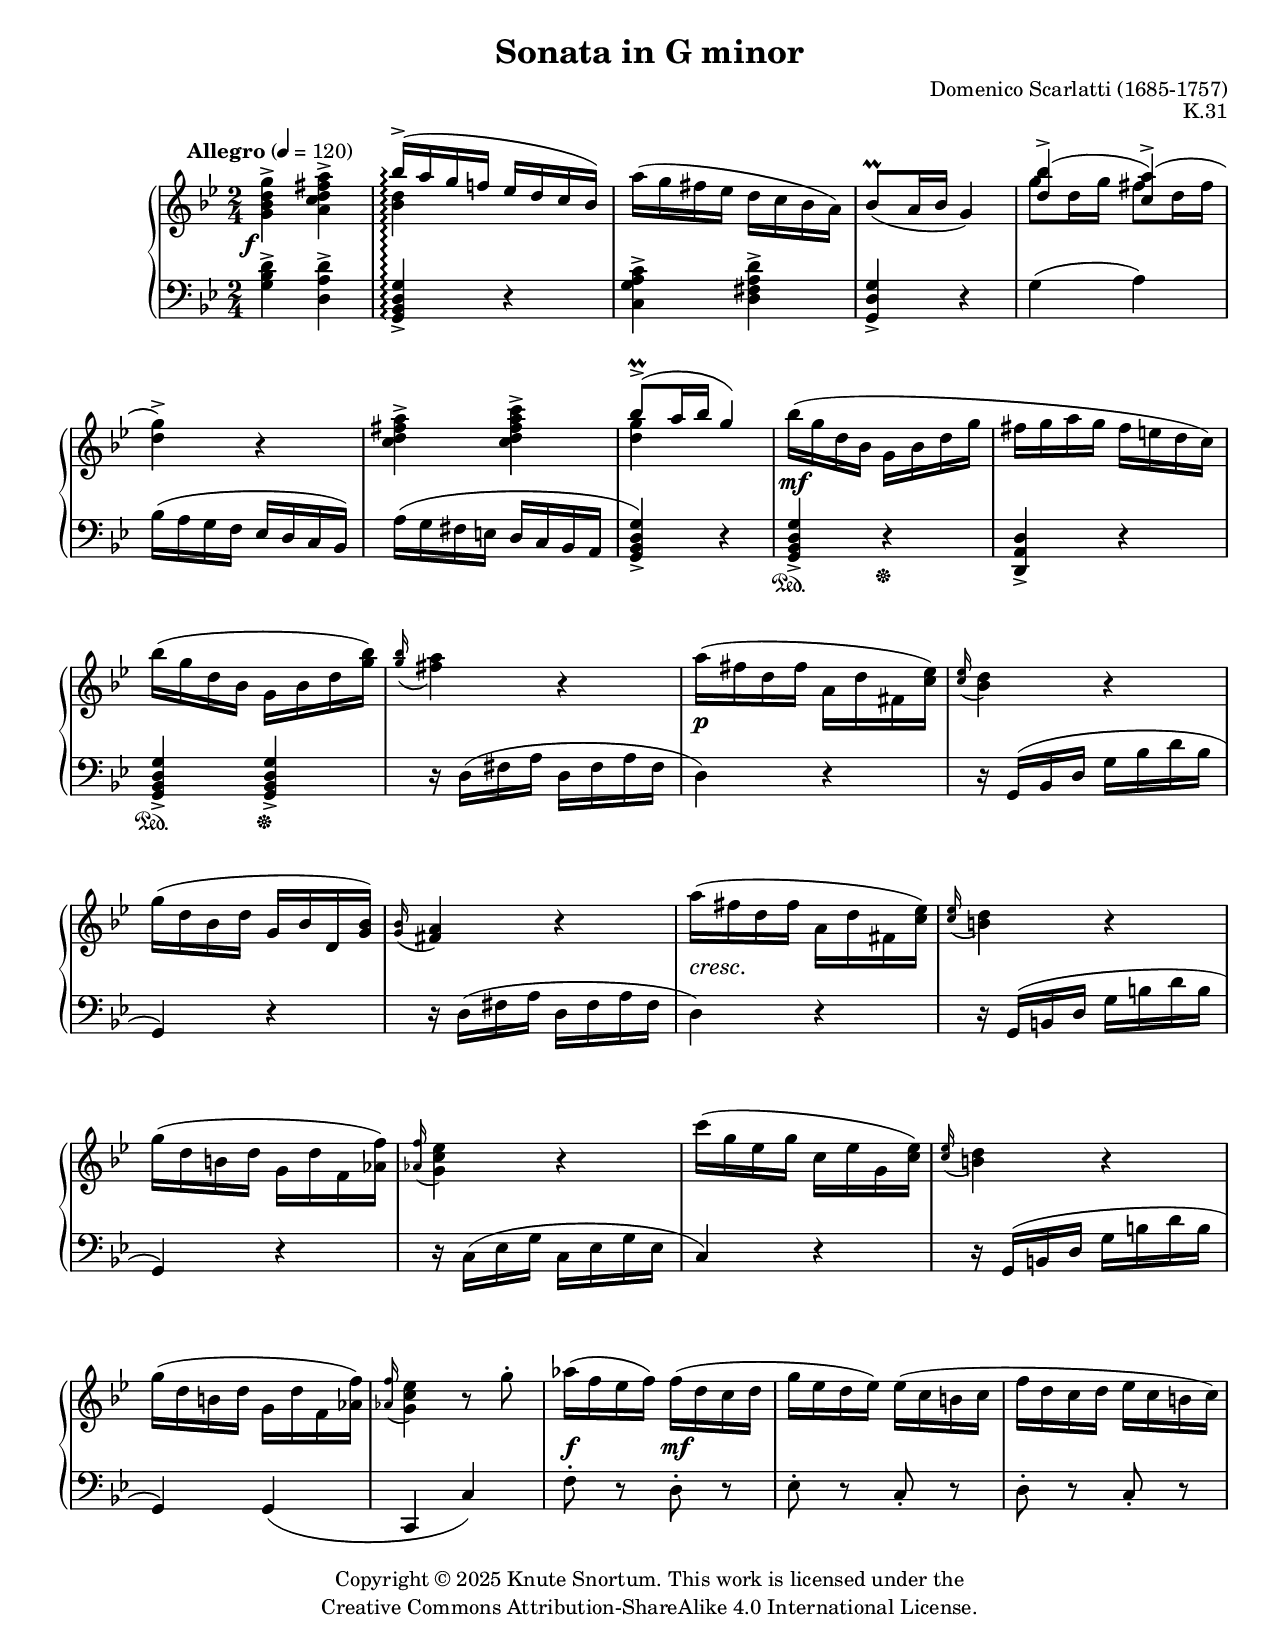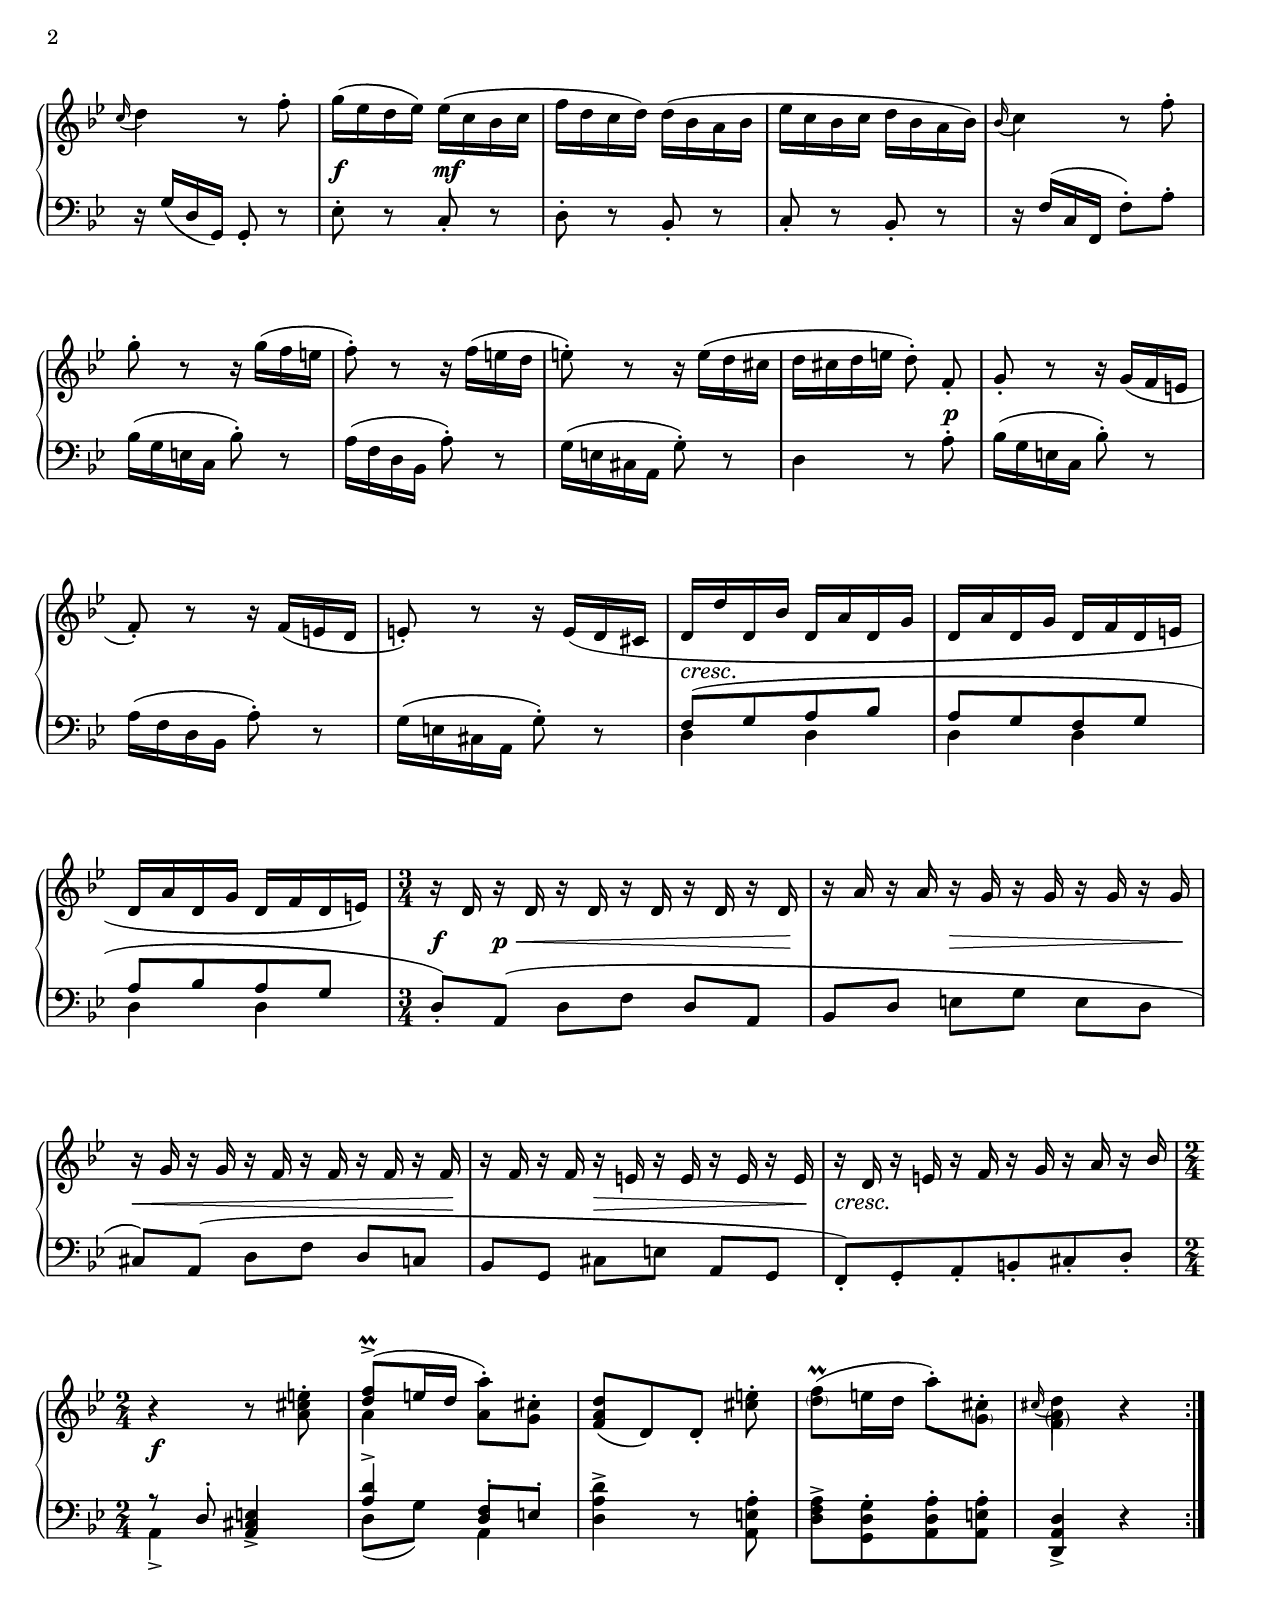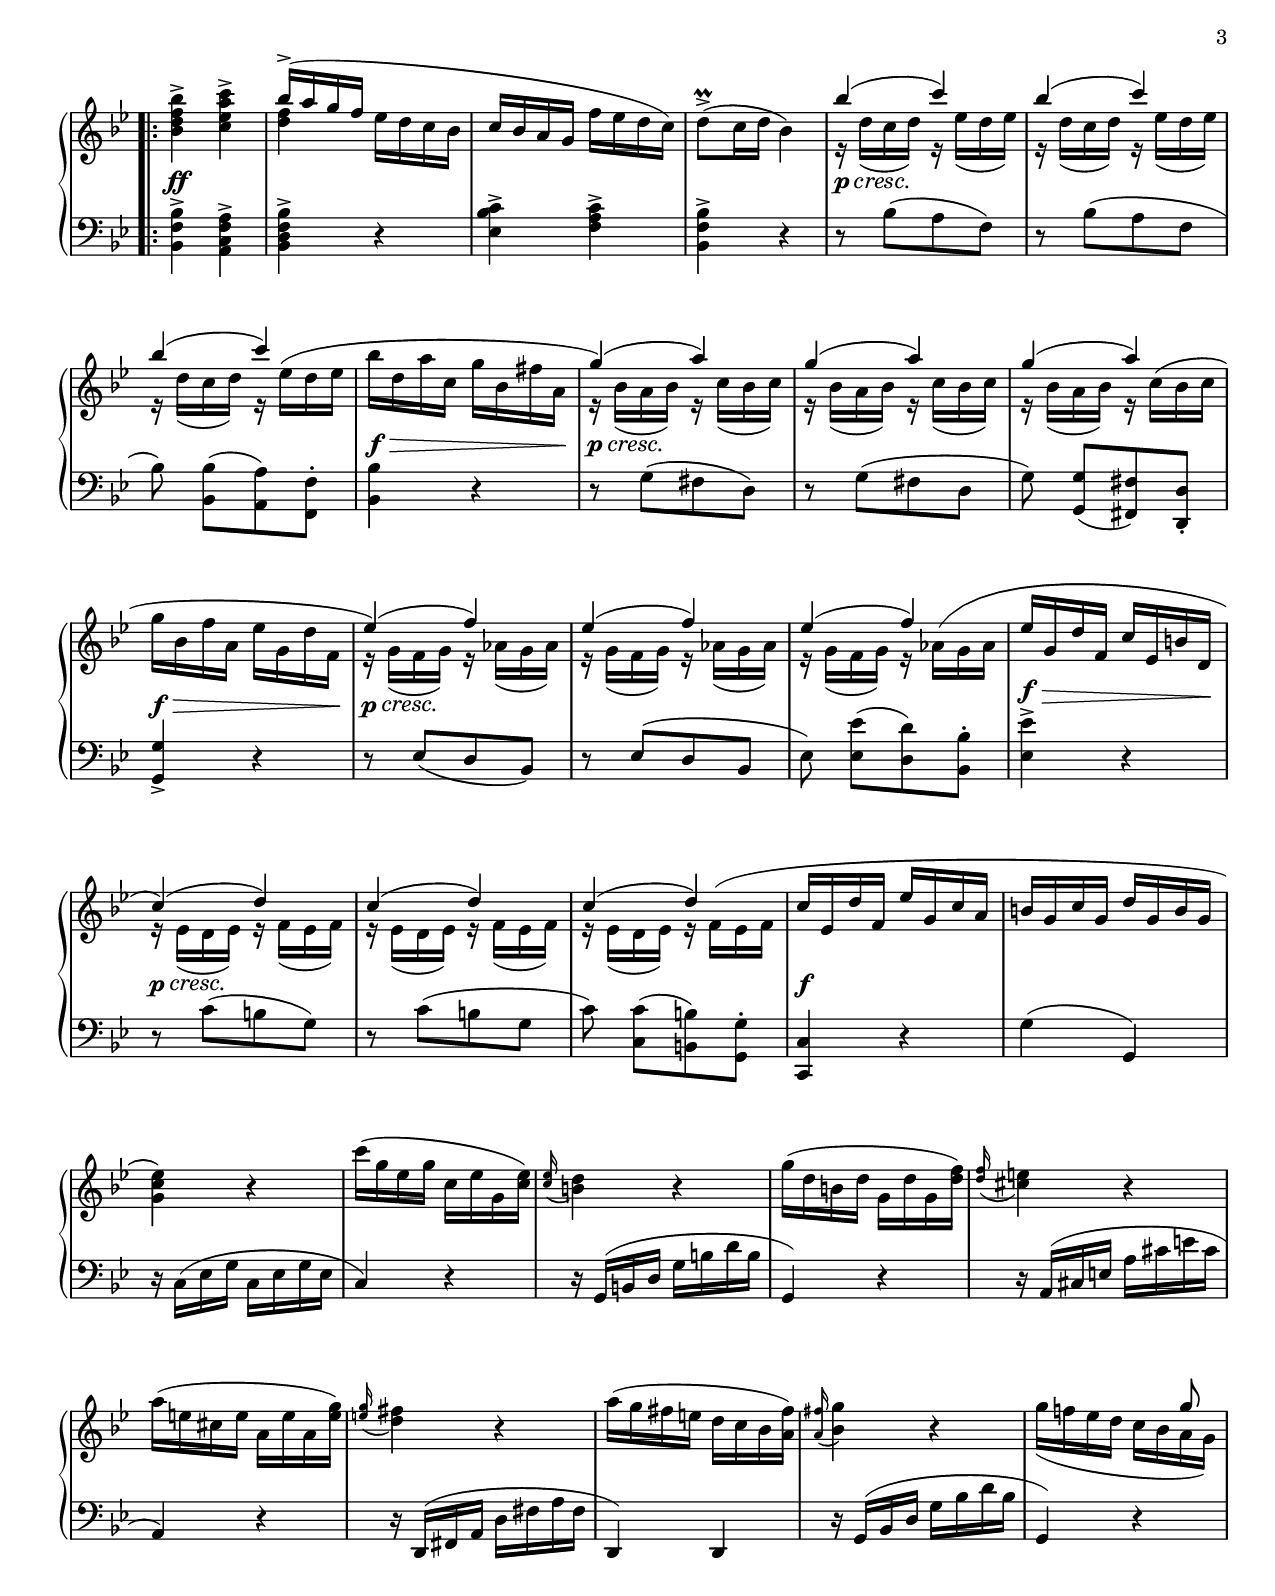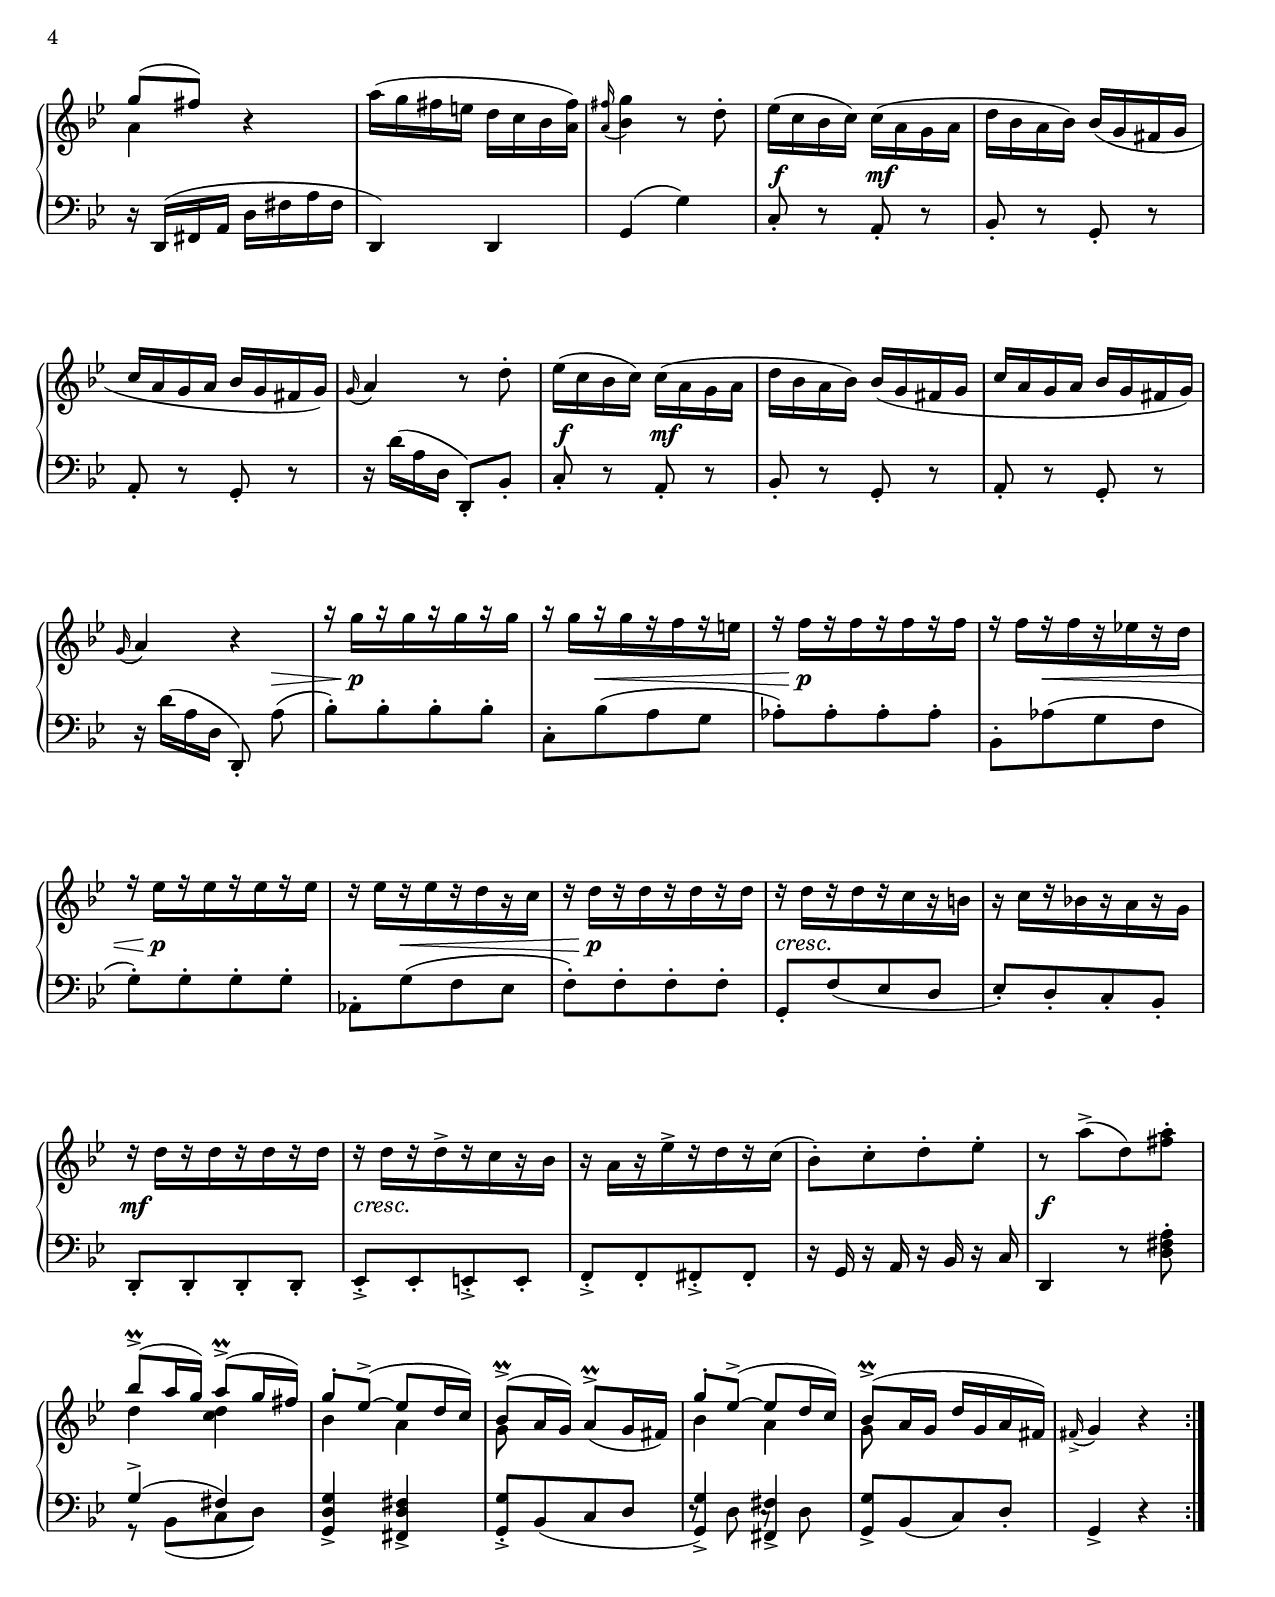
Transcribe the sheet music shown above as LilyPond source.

%...+....1....+....2....+....3....+....4....+....5....+....6....+....7....+....

\version "2.24.0"
\include "globals.ily"

\header { 
  title = "Sonata in G minor"
  opus = "K.31"
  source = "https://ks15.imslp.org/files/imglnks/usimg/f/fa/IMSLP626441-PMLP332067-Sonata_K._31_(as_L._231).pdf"
}

%
% Positions and shapes
%

slurShapeA = \shape #'((-10 . -2) (-10 . 0) (0 . 0) (0 . 0)) \etc
slurShapeB = \shape #'((0 . 0) (0 . 0.5) (2 . 1) (2 . 1)) \etc
slurShapeC = \shape #'((-3 . 0) (-3 . 0) (0 . 0) (0 . 0)) \etc
slurShapeD = \shape #'(
                        ((-10 . -4) (-8 . 2) (0 . 0) (0 . 0))
                        ((0.25 . 0) (0.25 . 0) (0 . 0) (0 . 0))
                      ) \etc
slurShapeE = \shape #'(
                        ((-10 . -2) (-10 . 0) (0 . 0) (0 . 0))
                        ((0 . 0) (0 . 0) (0 . 0) (0 . 0))
                      ) \etc
slurShapeF = \shape #'((0 . 0) (0 . 0) (0 . 0) (0 . -1)) \etc
slurShapeG = \shape #'(
                        ((0 . 1) (0 . -1) (0 . 0) (0 . 0))
                        ((0 . 0) (0 . 0) (0 . 0) (0 . 0))
                      ) \etc
slurShapeH = \shape #'(
                        ((0 . 0) (0 . 0) (0 . 0) (0 . 0))
                        ((0 . 2) (0 . 2) (0 . 2) (0 . 2))
                      ) \etc
slurShapeI = \shape #'((0 . 0) (0 . 0) (0 . 0) (0 . -1.5)) \etc
slurShapeJ = \shape #'((0 . 0) (0 . 1) (0 . 2) (0 . 2.5)) \etc
slurShapeK = \shape #'((0 . 2.5) (0 . 2) (0 . 1) (0 . 0)) \etc
slurShapeL = \shape #'((0 . 0) (0 . 1) (0 . 2.5) (0 . 4)) \etc
slurShapeM = \shape #'((0 . 0) (0 . 1) (0 . 2) (0 . 3)) \etc

moveNoteA = \tweak NoteColumn.force-hshift 0.5 \etc
moveNoteB = \tweak NoteColumn.force-hshift 0.5 \etc

moveRestA = \tweak Rest.X-offset -0.5 \etc
moveRestB = \tweak Rest.X-offset -0.4 \etc

parenSizeA = \tweak Parentheses.font-size #-2 \etc

%
% Music
%

global = {
  \time 2/4
  \key g \minor
}

rightHandUpper = \relative {
  \repeat volta 2 {
    <g' bf d g>4-> <a c d fs a>-> |
    \voiceOne bf'16->(\arpeggio a g f!  ef d c bf) |
    \oneVoice a'16( g fs ef  d c bf a) |
    bf8(\prall a16 bf g4) |
    \voiceOne \moveNoteA <d' bf'>4->( \moveNoteB <c a'>->)( |
    \oneVoice <d g>4->) r |
    <c d fs a>4-> <c d fs a c>-> |
    \voiceOne bf'8->-\slurShapeF (\prall a16 bf g4) |
    
    \barNumberCheck 9
    \oneVoice bf16( g d bf  g bf d g |
    fs16 g a g  fs e d c) |
    bf'16( g d bf  g bf d <g bf>) |
    \appoggiatura { q16 } <fs a>4 r |
    a16( fs d fs  a, d fs, <c' ef>) |
    \appoggiatura { q16 } <bf d>4 r |
    g'16( d bf d  g, bf d, <g bf>) |
    \appoggiatura { q16 } <fs a>4 r |
    
    \barNumberCheck 17
    a'16( fs d fs  a, d fs, <c' ef>) |
    \appoggiatura { q16 } <b d>4 r |
    g'16( d b d  g, d' f, <af f'>) |
    \appoggiatura { q16 } <g c ef>4 r |
    c'16( g ef g  c, ef g, <c ef>) |
    \appoggiatura { q16 } <b d>4 r |
    g'16( d b d  g, d' f, <af f'>) |
    \appoggiatura { q16 } <g c ef>4 r8 g'-. |
    
    \barNumberCheck 25
    af16( f ef f)  f( d c d |
    g16 ef d ef)  ef( c b c |
    f16 d c d  ef c b c) |
    \appoggiatura { c16 } d4 r8 f-. |
    g16( ef d ef)  ef( c bf c |
    f16 d c d)  d( bf a bf |
    ef16 c bf c  d bf a bf) |
    \appoggiatura { bf16 } c4 r8 f-. |
    
    \barNumberCheck 33
    g8-. r  r16 g( f e |
    f8-.) r  r16 f( e d |
    e8-.) r  r16 e( d cs |
    d16 cs d e  d8-.) f,-.\noBeam |
    g8-. r  r16 g( f e |
    f8-.) r  r16 f( e d |
    e8-.) r  r16 e-\slurShapeG ( d cs |
    d16 d' d, bf'  d, a' d, g |
    
    \barNumberCheck 41
    d16 a' d, g  d f d e |
    d16 a' d, g  d f d e) |
    \time 3/4
    r16 d r d r d r d r d r d |
    r16 a' r a r g r g r g r g |
    r16 g r g r f r f r f r f |
    r16 f r f r e r e r e r e |
    r16 d r e r f r g r a r \stemUp bf |
    \time 2/4
    \stemNeutral r4 r8 <a cs e>-. |
    
    \barNumberCheck 49
    \voiceOne <d f>8->(\prall e16 d \oneVoice <a a'>8-.) <g cs>-. |
    <f a d>8[( d) d-.] <cs' e>-. |
    <\parenthesize d f>8(\prall e16 d  a'8-.) <\parenthesize g, cs>8-. |
    << 
      { \appoggiatura { cs16 } \voiceFour d4 } 
      \new Voice { \voiceFour \parenSizeA \parenthesize <f, a> } 
    >>
    \oneVoice r4 |
  }
  \repeat volta 2 {
    <bf d f bf>4-> <c ef a c>-> |
    \voiceOne bf'16->-\slurShapeI ( a g f  \oneVoice ef d c bf |
    c16 bf a g  f' ef d c) |
    d8->(\prall c16 d bf4) |
    
    \barNumberCheck 57
    \voiceOne bf'4( c) |
    bf4( c) |
    bf4( c) |
    \oneVoice bf16-\slurShapeA ( d, a' c,  g' bf, fs' a, |
    \voiceOne g'4)( a) |
    g4( a) |
    g4( a) |
    \oneVoice g16-\slurShapeC ( bf, f' a,  ef' g, d' f, |
    
    \barNumberCheck 65
    \voiceOne ef'4)( f)
    ef4( f) |
    ef4( f) |
    ef16-\slurShapeD ( g, d' f,  c' ef, b' d, |
    c'4)( d) |
    c4( d) |
    c4( d) |
    \oneVoice \stemUp c16-\slurShapeE ( ef, d' f,  ef' g, c a |
    
    \barNumberCheck 73
    b16 g c g  d' g, b g |
    \stemNeutral <g c ef>4) r |
    c'16( g ef g  c, ef g, <c ef>) |
    \appoggiatura { q16 } <b d>4 r |
    g'16( d b d  g, d' g, <d' f>) |
    \appoggiatura { q16 } <cs e>4 r |
    a'16( e cs e  a, e' a, <e' g>) |
    \appoggiatura { q16 } <d fs>4 r |
    
    \barNumberCheck 81
    a'16( g fs e  d c bf <a fs'>) |
    \appoggiatura { q16 } <bf g'>4 r |
    \voiceOne s4. g'8 |
    g8( fs) \oneVoice r4 |
    a16( g fs e  d c bf <a fs'>) |
    \appoggiatura { q16 } <bf g'>4 r8 d-. |
    ef16( c bf c)  \stemDown c( a g a |
    d16 bf a bf)  \stemNeutral bf( g fs g |
    
    \barNumberCheck 89
    c16 a g a  bf g fs g) |
    \appoggiatura { g16 } a4 r8 d-. |
    ef16( c bf c)  \stemDown c( a g a |
    d16 bf a bf)  \stemNeutral bf( g fs g |
    c16 a g a  bf g fs g) |
    \appoggiatura { g16 } a4 r|
    a'16\rest g[ r g r g r g] |
    a16\rest g[ r g r f r e] |
    
    \barNumberCheck 97
    f16\rest f[ r f r f r f] |
    f16\rest f[ r f r ef! r d] |
    f16\rest ef[ r ef r ef r ef] |
    d16\rest ef[ r ef r d r c] |
    d16\rest d[ r d r d r d] |
    d16\rest d[ r d r c r b] |
    \stemDown r16 c[ r bf! r a r g] |
    d'16\rest d[ r d r d r d] |
    
    \barNumberCheck 105
    d16\rest d[ r d-> r c r bf] |
    r16 a[ r ef'-> r d r c]( |
    bf8-.)[ c-. d-. ef-.] |
    r8 a->[( d,) <fs a>-.] |
    \voiceOne bf8->(\prall a16 g)  a8->(\prall g16 fs) |
    g8-. ef->(~  ef d16 c) |
    bf8->(\prall a16 g)  a8->_(\prall g16 fs) |
    g'8-. ef->(~  ef d16 c) |
    
    \barNumberCheck 113
    bf8->(\prall a16 g  d' g, a fs) |
    \oneVoice \appoggiatura { fs16-> } g4 r |
  }
}

rightHandLower = \relative {
  \repeat volta 2 {
    s2 |
    \voiceFour <bf' d>4\arpeggio s |
    s2 * 2 |
    g'8 d16 g  fs8 d16 fs |
    s2 * 2 |
    <d g>4 s |
    
    \barNumberCheck 9
    s2 * 32 |
    
    \barNumberCheck 41
    s2 * 2 |
    \time 3/4
    s2. * 5 |
    \time 2/4
    s2 |
    
    \barNumberCheck 49
    a4 s |
    s2 * 3 |
  }
  \repeat volta 2 {
    s2 |
    <d f>4 s |
    s2 * 2 |
    
    \barNumberCheck 57
    r16 d( c d)  r ef( d ef) |
    r16 d( c d)  r ef( d ef) |
    r16 d( c d)  r ef d ef |
    s2 |
    r16 bf( a bf) r c( bf c) |
    r16 bf( a bf) r c( bf c) |
    r16 bf( a bf) r c-\slurShapeB ^( bf c) |
    s2 |
    
    \barNumberCheck 65
    r16 g( f g)  r af( g af) |
    r16 g( f g)  r af( g af) |
    r16 g( f g)  r af g af |
    s2 |
    r16 ef( d ef)  r f( ef f) |
    r16 ef( d ef)  r f( ef f) |
    r16 ef( d ef)  r f ef f |
    s2 |
    
    \barNumberCheck 73
    s2 * 8 |
    
    \barNumberCheck 81
    s2 * 2 |
    g'16( f! ef d  c bf a g) |
    a4 s |
    s2 * 4 |
    
    \barNumberCheck 89
    s2 * 16 |
    
    \barNumberCheck 105
    s2 * 4 |
    d4 <c d> |
    bf4 a |
    g8 s s4 |
    bf4 a |
    
    \barNumberCheck 113
    g8 s s4 |
    s2 |
  }
}

rightHand = {
  \global
  <<
    \new Voice \rightHandUpper
    \new Voice \rightHandLower
  >>
}

leftHandUpper = \relative {
  \repeat volta 2 {
    s2 * 32 |
    
    \barNumberCheck 33
    s2 * 7 |
    \voiceThree f8[( g a bf] |
    
    \barNumberCheck 41
    a8[ g f g] |
    a8[ bf a g] |
    \time 3/4
    \hideNoteHead d8) s8 s2 |
    s2. * 4 |
    \time 2/4 
    r8 d-. s4 |
    
    \barNumberCheck 49
    <a' d>4-> <d, f>8-. e-. |
    s2 * 3 |
  }
  \repeat volta 2 {
    s2 * 4 |
    
    \barNumberCheck 57
    s2 * 48 |
    
    \barNumberCheck 105
    s2 * 4 |
    g4->( fs) |
    s2 * 2 |
    \voiceTwo \moveRestA d8\rest d \moveRestB c\rest d |
    
    \barNumberCheck 113
    s2 * 2 |
  }
}

leftHandLower = \relative {
  \repeat volta 2 {
    <g bf d>4-> <d a' d>-> |
    <g, bf d g>4->\arpeggio r |
    <c g' a c>4-> <d fs a d>-> |
    <g, d' g>4-> r |
    g'4( a) |
    bf16( a g f  ef d c bf) |
    a'16( g fs e  d c bf a |
    <g bf d g>4->) r |
    
    \barNumberCheck 9
    <g bf d g>4->\sustainOn r\sustainOff |
    <d a' d>4-> r |
    <g bf d g>4->\sustainOn <g bf d g>->\sustainOff |
    r16 d'( fs a  d, fs a fs |
    d4) r |
    r16 g,( bf d  g bf d bf |
    g,4) r |
    r16 d'( fs a  d, fs a fs |
    
    \barNumberCheck 17
    d4) r |
    r16 g,( b d  g b d b |
    g,4) r |
    r16 c( ef g  c, ef g ef |
    c4) r |
    r16 g( b d  g b d b |
    g,4) g( |
    c,4 c') |
    
    \barNumberCheck 25
    f8-. r d-. r |
    ef8-. r c-. r |
    d8-. r c-. r |
    r16 g'( d g,) g8-. r |
    ef'8-. r c-. r |
    d8-. r bf-. r |
    c8-. r bf-. r |
    r16 f'( c f,  f'8-.) a-. |
    
    \barNumberCheck 33
    bf16( g e c  bf'8-.) r |
    a16( f d bf  a'8-.) r |
    g16( e cs a  g'8-.) r |
    d4 r8 a'-. |
    bf16( g e c  bf'8-.) r |
    a16( f d bf  a'8-.) r |
    g16( e cs a  g'8-.) r |
    \voiceTwo d4 d |
    
    \barNumberCheck 41
    d4 d |
    d4 d |
    \time 3/4
    \oneVoice d8-. a-\slurShapeH ( d[ f] d a |
    bf8 d e[ g] e d |
    cs8) a( d[ f] d c |
    bf g cs[ e] a, g |
    f8-.) g-. a-. b-. cs-. d-. |
    \time 2/4
    \voiceTwo a4-> \oneVoice <a cs e>-> |
    
    \barNumberCheck 49
    \voiceTwo d8( g) a,4 |
    \oneVoice <d a' d>4-> r8 <a e' a>-. |
    <d f a>8->[ <g, d' g>-. <a d a'>-. <a e' a>-.] |
    <d, a' d>4-> r |
  }
  \repeat volta 2 {
    <bf' f' bf>4-> <a c f a>-> |
    <bf d f bf>4-> r |
    <ef bf' c>4-> <f a c>-> |
    <bf, f' bf>4-> r |
    
    \barNumberCheck 57
    r8 bf'[( a f]) |
    r8 bf[( a f] |
    bf8) <bf, bf'>[( <a a'>) <f f'>-.] |
    <bf bf'>4 r |
    r8 g'[( fs d]) |
    r8 g[( fs d] |
    g8) <g, g'>[( <fs fs'>) <d d'>-.] |
    <g g'>4-> r |
    
    \barNumberCheck 65
    r8 ef'[( d bf]) |
    r8 ef[( d bf] |
    ef8) <ef ef'>[( <d d'>) <bf bf'>-.] |
    <ef ef'>4-> r |
    r8 c'[( b g]) |
    r8 c[( b g] |
    c8) <c, c'>[( <b b'>) <g g'>-.] |
    <c, c'>4 r |
    
    \barNumberCheck 73
    g''4-\slurShapeJ ( g,) |
    r16 c( ef g  c, ef g ef |
    c4) r |
    r16 g( b d  g b d b |
    g,4) r |
    r16 a( cs e  a cs e cs |
    a,4) r |
    r16 d,( fs a  d fs a fs |
    
    \barNumberCheck 81
    d,4) d |
    r16 g( bf d  g bf d bf |
    g,4) r |
    r16 d( fs a  d fs a fs |
    d,4) d |
    g4-\slurShapeK ( g') |
    c,8-. r a-. r |
    bf8-. r g-. r |
    
    \barNumberCheck 89
    a8-. r g-. r |
    r16 d''-\slurShapeL ( a d,  d,8-.) bf'-. |
    c8-. r a-. r |
    bf8-. r g-. r |
    a8-. r g-. r |
    r16 d''-\slurShapeM ( a d,  d,8-.) a''(\noBeam |
    bf8-.)[ bf-. bf-. bf-.] |
    c,8-.[ bf'( a g] |
    
    \barNumberCheck 97
    af8-.)[ af-. af-. af-.] |
    bf,8-.[ af'( g f] |
    g8-.)[ g-. g-. g-.] |
    af,8-.[ g'( f ef] |
    f8-.)[ f-. f-. f-.] |
    g,8-.[ f'( ef d] |
    ef8-.)[ d-. c-. bf-.] |
    d,8-.[ d-. d-. d-.] |
    
    \barNumberCheck 105
    ef8-.->[ ef-. e-.-> e-.] |
    f8-.->[ f-. fs-.-> fs-.] |
    r16 g r a r bf r c |
    d,4 r8 <d' fs a>-. |
    \voiceTwo r8 bf[( c d]) |
    \oneVoice <g, d' g>4-> <fs d' fs>-> |
    <g g'>8-.->[ bf( c d] |
    \voiceThree <g, g'>4_>) <fs fs'>_> |
    
    \barNumberCheck 113
    \oneVoice <g g'>8->[ bf( c) d-.] |
    g,4-> r |
  }
}

leftHand = {
  \global
  \clef bass
  <<
    \new Voice \leftHandUpper
    \new Voice \leftHandLower
  >>
}

dynamics = {
  \override DynamicTextSpanner.style = #'none
  \repeat volta 2 {
    s2-\tweak X-offset -2 \f |
    s2 * 7 |
    
    \barNumberCheck 9
    s2\mf |
    s2 * 3 |
    s2\p |
    s2 * 3 |
    
    \barNumberCheck 17
    s2\cresc |
    s2 * 7 |
    
    \barNumberCheck 25
    s4\f s\mf |
    s2 * 3 |
    s4\f s\mf |
    s2 * 3 |
    
    \barNumberCheck 33
    s2 * 3 |
    s4. s8\p |
    s2 * 3 |
    s2\cresc |
    
    \barNumberCheck 41
    s2 * 2 |
    \time 3/4
    s8\f s\p\< s4.. s16\! |
    s4 s4..-\tweak Y-offset 2 -\tweak extra-offset #'(0 . -2) \> s16\! |
    s2\< s8. s16\! |
    s4 s4..\> s16\! |
    s2.\cresc |
    \time 2/4
    s2\f |
    
    \barNumberCheck 49
    s2 * 4 |
  }
  \repeat volta 2 {
    s2\ff |
    s2 * 3 |
    
    \barNumberCheck 57
    s2\p\cresc |
    s2 * 2 |
    s4..\f\> s16\! |
    s2\p\cresc |
    s2 * 2 |
    s4..\f\> s16\! |
    
    \barNumberCheck 65
    s2\p\cresc |
    s2 * 2 |
    s4..-\tweak Y-offset 1 \f-\tweak Y-offset 1 \> s16\! |
    s2\p\cresc |
    s2 * 2 |
    s2\f |
    
    \barNumberCheck 73
    s2 * 8 |
    
    \barNumberCheck 81
    s2 * 6 |
    s4\f s\mf |
    s2 |
    
    \barNumberCheck 89
    s2 * 2 |
    s4\f s\mf |
    s2 * 2 |
    s4. s8\> |
    s16 s\p s4. |
    s8 s4.\< |
    
    \barNumberCheck 97
    % in the source, p is on the fourth 16th note
    s16 s\p s4. |
    s8 s4.\< |
    s16 s\p s4. |
    s8 s4.\< |
    s16 s\p s4. |
    s2\cresc |
    s2 |
    s2\mf |
    
    \barNumberCheck 105
    s2\cresc |
    s2 * 2 |
    s2\f |
    s2 * 4 |
    
    \barNumberCheck 113
    s2 * 2 |
  }
}

tempi = {
  \repeat volta 2 { 
    \once \override Score.MetronomeMark.X-offset = 3 
    \tempo "Allegro" 4 = 120 
    s2 * 40 |
    
    \barNumberCheck 41
    s2 * 2 |
    s2. * 5 |
    s2 |
    
    \barNumberCheck 49
    s2 * 2 |
    \set Score.tempoHideNote = ##t
    \tempo 4 = 112 s4 \tempo 4 = 104 s |
    \tempo 4 = 96 s2 |
  }
  \repeat volta 2 {
    \tempo 4 = 120
    s2 * 4 
    
    \barNumberCheck 57
    s2 * 56 |
    
    \barNumberCheck 113
    \tag layout { s2 * 2 | }
    \tag midi {
      \alternative {
        {
          \tempo 4 = 112 s4 \tempo 4 = 100 s |
          \tempo 4 = 88 s2 |
        }
        {
          \tempo 4 = 108 s4 \tempo 4 = 92 s |
          \tempo 4 = 60 s2 |
        }
      }
    }
  }
}

forceBreaks = {
  % page 1
  s2 * 5 \break
  s2 * 5 \break
  s2 * 4 \break
  s2 * 4 \break
  s2 * 4 \break
  s2 * 5 \pageBreak
  
  % page 2
  \grace { s16 } s2 * 5 \break
  s2 * 5 \break
  s2 * 4 \break
  s2 s2. * 2 \break
  s2. * 3 \break
  s2 * 5 \pageBreak
  
  % page 3
  s2 * 6 \break
  s2 * 5 \break
  s2 * 5 \break
  s2 * 5 \break
  s2 * 5 \break
  s2 * 5 \pageBreak
  
  % page 4
  s2 * 5 \break
  s2 * 5 \break
  \grace { s16 } s2 * 5 \break
  s2 * 5 \break
  s2 * 5 \break
}

\score {
  \keepWithTag layout  
  \new PianoStaff \with {
    connectArpeggios = ##t
  } <<
    \new Staff = "upper" \rightHand
    \new Dynamics \dynamics
    \new Staff = "lower" \leftHand
    \new Dynamics \tempi
    \new Devnull \forceBreaks
  >>
  \layout {
    \context {
      \Staff
      \consists Span_arpeggio_engraver
    }
  }
}

\include "articulate.ly"

\score {
  \keepWithTag midi
  \articulate <<
    \new Staff = "upper" << \rightHand \dynamics \tempi >>
    \new Staff = "lower" << \leftHand \dynamics \tempi >>
  >>
  \midi {}
}
